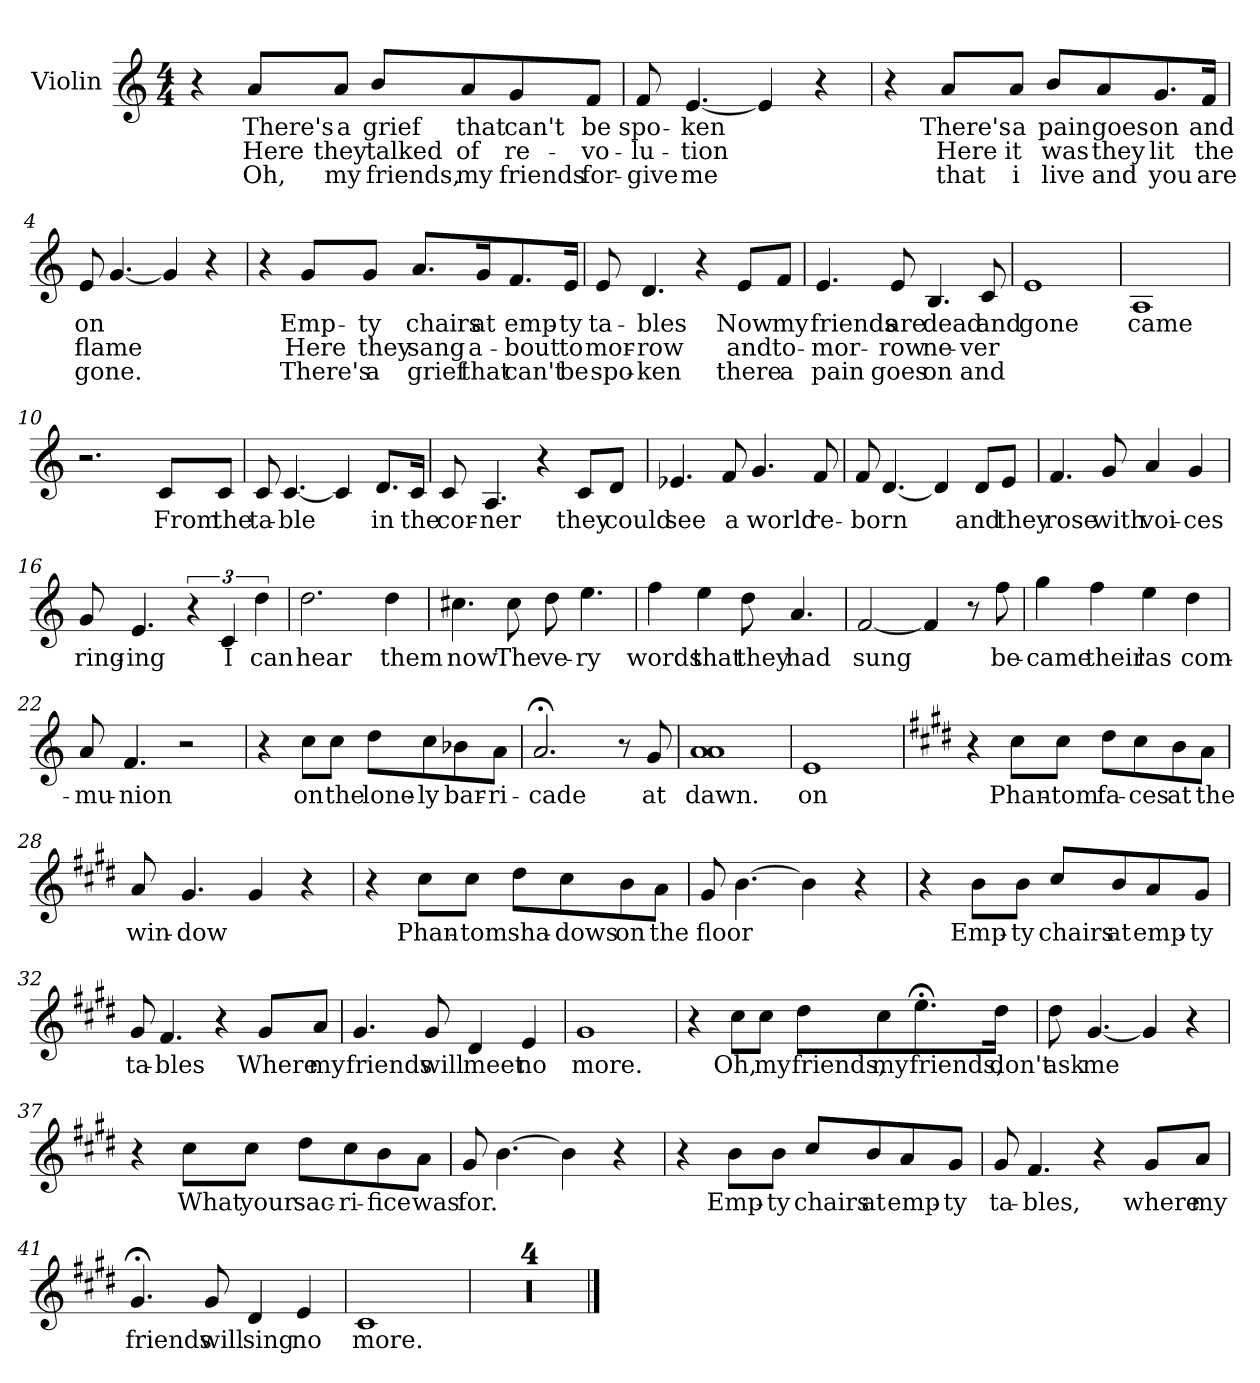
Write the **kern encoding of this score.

**kern	**text	**text	**text
*part1	*part1	*part1	*part1
*staff1	*staff1	*staff1	*staff1
*I"Violin	*	*	*
*I'Vln	*	*	*
*clefG2	*	*	*
*k[]	*	*	*
*C:	*	*	*
*M4/4	*	*	*
=1	=1	=1	=1
4r	.	.	.
8a/L	There's	Here	Oh,
8a/J	a	they	my
8b/L	grief	talked	friends,
8a/	that	of	my
8g/	can't	re-	friends
8f/J	be	-vo-	for-
=2	=2	=2	=2
8f/	spo-	-lu-	-give
[4.e/	-ken	-tion	me
4e/]	.	.	.
4r	.	.	.
=3	=3	=3	=3
4r	.	.	.
8a/L	There's	Here	that
8a/J	a	it	i
8b/L	pain	was	live
8a/	goes	they	and
8.g/	on	lit	you
16f/Jk	and	the	are
!!LO:LB:g=z
=4	=4	=4	=4
8e/	on	flame	gone.
[4.g/	.	.	.
4g/]	.	.	.
4r	.	.	.
=5	=5	=5	=5
4r	.	.	.
8g/L	Emp-	Here	There's
8g/J	-ty	they	a
8.a/L	chairs	sang	grief
16g/K	at	a-	that
8.f/	emp-	-bout	can't
16e/Jk	-ty	to	be
=6	=6	=6	=6
8e/	ta-	mor-	spo-
4.d/	-bles	-row	-ken
4r	.	.	.
8e/L	Now	and	there
8f/J	my	to-	a
=7	=7	=7	=7
4.e/	friends	-mor-	pain
8e/	are	-row	goes
4.B/	dead	ne-	on
8c/	and	-ver	and
!!LO:LB:g=z
=8	=8	=8	=8
1e	gone	.	.
=9	=9	=9	=9
1A	came	.	.
=10	=10	=10	=10
2.r	.	.	.
8c/L	From	.	.
8c/J	the	.	.
=11	=11	=11	=11
8c/	ta-	.	.
[4.c/	-ble	.	.
4c/]	.	.	.
8.d/L	in	.	.
16c/Jk	the	.	.
=12	=12	=12	=12
8c/	cor-	.	.
4.A/	-ner	.	.
4r	.	.	.
8c/L	they	.	.
8d/J	could	.	.
=13	=13	=13	=13
4.e-X/	see	.	.
8f/	a	.	.
4.g/	world	.	.
8f/	re-	.	.
!!LO:LB:g=z
=14	=14	=14	=14
8f/	-born	.	.
[4.d/	.	.	.
4d/]	.	.	.
8d/L	and	.	.
8e/J	they	.	.
=15	=15	=15	=15
4.f/	rose	.	.
8g/	with	.	.
4a/	voi-	.	.
4g/	-ces	.	.
=16	=16	=16	=16
8g/	ring-	.	.
4.e/	-ing	.	.
6r	.	.	.
6c/	I	.	.
6dd\	can	.	.
=17	=17	=17	=17
2.dd\	hear	.	.
4dd\	them	.	.
=18	=18	=18	=18
4.cc#X\	now	.	.
8cc#\	The	.	.
8dd\	ve-	.	.
4.ee\	-ry	.	.
!!LO:LB:g=z
=19	=19	=19	=19
4ff\	words	.	.
4ee\	that	.	.
8dd\	they	.	.
4.a/	had	.	.
=20	=20	=20	=20
[2f/	sung	.	.
4f/]	.	.	.
8r	.	.	.
8ff\	be-	.	.
=21	=21	=21	=21
4gg\	-came	.	.
4ff\	their	.	.
4ee\	las	.	.
4dd\	com-	.	.
=22	=22	=22	=22
8a/	-mu-	.	.
4.f/	-nion	.	.
2r	.	.	.
=23	=23	=23	=23
4r	.	.	.
8cc\L	on	.	.
8cc\J	the	.	.
8dd\L	lone-	.	.
8cc\	-ly	.	.
8b-X\	bar-	.	.
8a\J	-ri-	.	.
!!LO:LB:g=z
=24	=24	=24	=24
2.a;</	-cade	.	.
8r	.	.	.
8g/	at	.	.
=25	=25	=25	=25
1a 1a	dawn.	.	.
!!LO:PB:g=z
=26	=26	=26	=26
1e	on	.	.
=27	=27	=27	=27
*k[f#c#g#d#]	*	*	*
*E:	*	*	*
4r	.	.	.
8cc#\L	Phan-	.	.
8cc#\J	-tom	.	.
8dd#\L	fa-	.	.
8cc#\	-ces	.	.
8b\	at	.	.
8a\J	the	.	.
=28	=28	=28	=28
8a/	win-	.	.
4.g#/	-dow	.	.
4g#/	.	.	.
4r	.	.	.
=29	=29	=29	=29
4r	.	.	.
8cc#\L	Phan-	.	.
8cc#\J	-tom	.	.
8dd#\L	sha-	.	.
8cc#\	-dows	.	.
8b\	on	.	.
8a\J	the	.	.
=30	=30	=30	=30
8g#/	floor	.	.
[4.b\	.	.	.
4b\]	.	.	.
4r	.	.	.
!!LO:LB:g=z
=31	=31	=31	=31
4r	.	.	.
8b\L	Emp-	.	.
8b\J	-ty	.	.
8cc#/L	chairs	.	.
8b/	at	.	.
8a/	emp-	.	.
8g#/J	-ty	.	.
=32	=32	=32	=32
8g#/	ta-	.	.
4.f#/	-bles	.	.
4r	.	.	.
8g#/L	Where	.	.
8a/J	my	.	.
=33	=33	=33	=33
4.g#/	friends	.	.
8g#/	will	.	.
4d#/	meet	.	.
4e/	no	.	.
=34	=34	=34	=34
1g#	more.	.	.
=35	=35	=35	=35
4r	.	.	.
8cc#\L	Oh,	.	.
8cc#\J	my	.	.
8dd#\L	friends,	.	.
8cc#\	my	.	.
8.ee;<\	friends,	.	.
16dd#\Jk	don't	.	.
=36	=36	=36	=36
8dd#\	ask	.	.
[4.g#/	me	.	.
4g#/]	.	.	.
4r	.	.	.
!!LO:LB:g=z
=37	=37	=37	=37
4r	.	.	.
8cc#\L	What	.	.
8cc#\J	your	.	.
8dd#\L	sac-	.	.
8cc#\	-ri-	.	.
8b\	-fice	.	.
8a\J	was	.	.
=38	=38	=38	=38
8g#/	for.	.	.
[4.b\	.	.	.
4b\]	.	.	.
4r	.	.	.
=39	=39	=39	=39
4r	.	.	.
8b\L	Emp-	.	.
8b\J	-ty	.	.
8cc#/L	chairs	.	.
8b/	at	.	.
8a/	emp-	.	.
8g#/J	-ty	.	.
=40	=40	=40	=40
8g#/	ta-	.	.
4.f#/	-bles,	.	.
4r	.	.	.
8g#/L	where	.	.
8a/J	my	.	.
=41	=41	=41	=41
4.g#;</	friends	.	.
8g#/	will	.	.
4d#/	sing	.	.
4e/	no	.	.
!!LO:LB:g=z
=42	=42	=42	=42
1c#	more.	.	.
=43	=43	=43	=43
1r	.	.	.
=44	=44	=44	=44
1r	.	.	.
=45	=45	=45	=45
1r	.	.	.
=46	=46	=46	=46
1r	.	.	.
==	==	==	==
*-	*-	*-	*-
